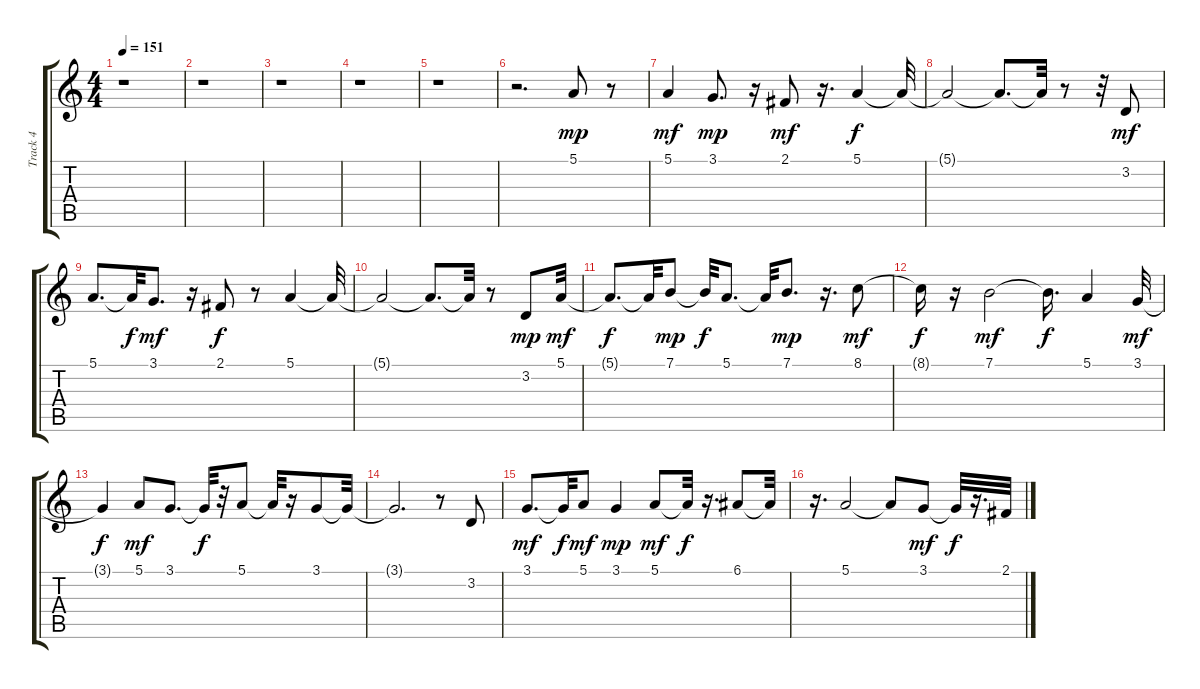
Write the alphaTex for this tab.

\track ("Track 4" "Track 4") {instrument synthvoice}
\staff {score tabs}
\tuning (E4 B3 G3 D3 A2 E2) {hide}
\ts (4 4)
\tempo 151
\clef g2
\ks c
r.1{dy f} |
r.1 |
r.1 |
r.1 |
r.1 |
r.2{d} 5.1.8{dy mp volume 11} r.8 |
5.1.4{dy mf} 3.1.8{d dy mp} r.16 2.1.8{dy mf} r.16{d} 5.1.4{dy f} 5.1{t}.32 |
5.1{t}.2 5.1{t}.8{d} 5.1{t}.32 r.8 r.32 3.2.8{dy mf} |
5.1.8{d} 5.1{t}.32{dy f} 3.1.8{d dy mf} r.16 2.1.8{dy f} r.8 5.1.4 5.1{t}.32 |
5.1{t}.2 5.1{t}.8{d} 5.1{t}.32 r.8 3.2.8{dy mp} 5.1.32{dy mf} |
5.1{t}.8{d dy f} 5.1{t}.32 7.1.8{dy mp} 7.1{t}.32{dy f} 5.1.8{d} 5.1{t}.32 7.1.8{d dy mp} r.16{d} 8.1.8{dy mf} |
8.1{t}.16{dy f} r.16 7.1.2{dy mf} 7.1{t}.16{d dy f} 5.1.4 3.1.32{dy mf} |
3.1{t}.4{dy f} 5.1.8{dy mf} 3.1.8{d} 3.1{t}.32{dy f} r.32 5.1.8 5.1{t}.32 r.16 3.1.8 3.1{t}.32 |
3.1{t}.2{d} r.8 3.2.8 |
3.1.8{d dy mf} 3.1{t}.32{dy f} 5.1.8{dy mf} 3.1.4{dy mp} 5.1.8{dy mf} 5.1{t}.32{dy f} r.16{d} 6.1.8 6.1{t}.32 |
r.16{d} 5.1.2 5.1{t}.8 3.1.8{dy mf} 3.1{t}.32{dy f} r.16{d} 2.1.32
